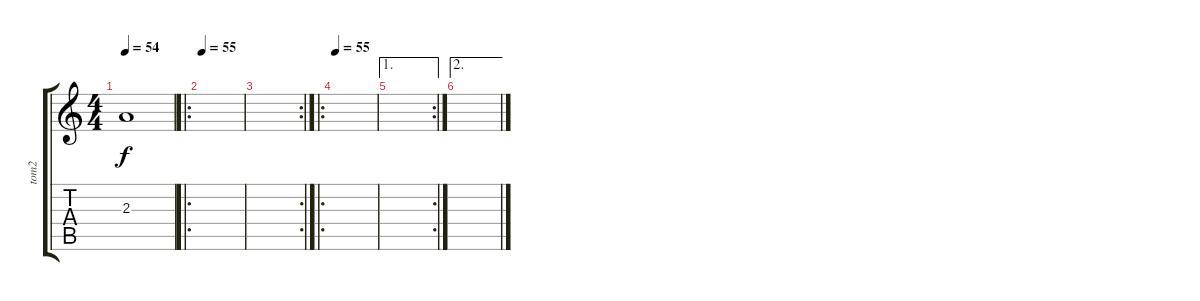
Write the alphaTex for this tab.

\track ("tom2" "tom2") {instrument distortionguitar}
\staff {score tabs}
\tuning (E4 B3 G3 D3 A2 D2) {hide}
\ts (4 4)
\tempo 54
\clef g2
\ks c
2.3{t}.1{dy f} |
\ro
\tempo 55
|
\rc 2
|
\ro
\tempo 55
|
\ae 1
\rc 2
|
\ae 2
